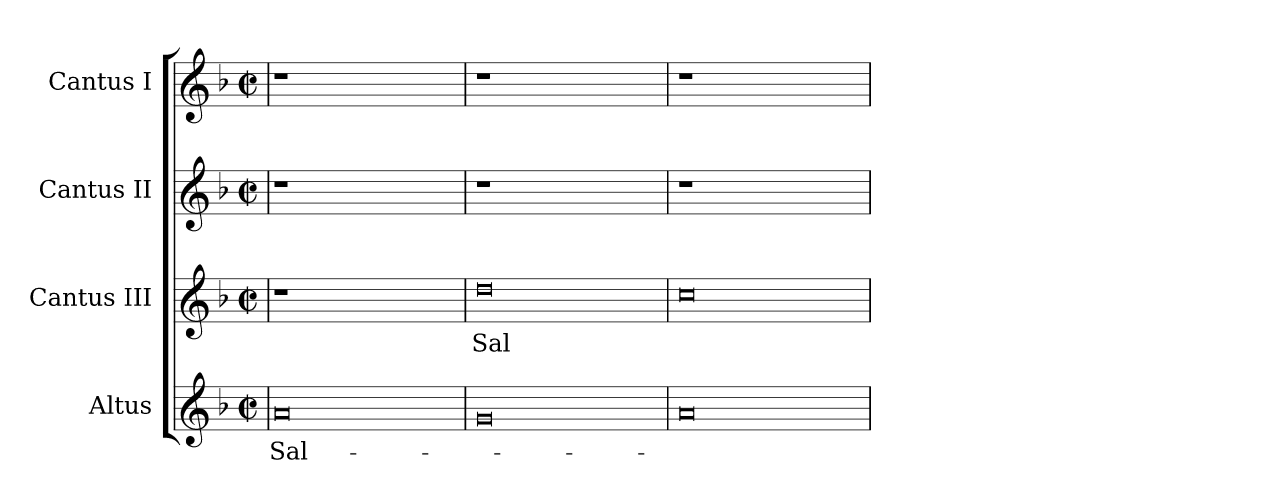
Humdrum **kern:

**kern	**text	**kern	**text	**kern	**kern
*part4	*part4	*part3	*part3	*part2	*part1
*staff4	*staff4	*staff3	*staff3	*staff2	*staff1
*I"Altus	*	*I"Cantus III	*	*I"Cantus II	*I"Cantus I
!!LO:PB:g=z
*stria5	*	*stria5	*	*stria5	*stria5
*clefG2	*	*clefG2	*	*clefG2	*clefG2
*k[b-]	*	*k[b-]	*	*k[b-]	*k[b-]
*F:	*	*F:	*	*F:	*F:
*M2/2	*	*M2/2	*	*M2/2	*M2/2
*met(c|)	*	*met(c|)	*	*met(c|)	*met(c|)
=1	=1!	=1	=1!	=1	=1!
!	!LO:LY:b:cj	!	!	!	!
0a	Sal-	1r	.	1r	1r
.	.	1ryy	.	1ryy	1ryy
=2	=2	=2	=2	=2	=2
!	!	!	!LO:LY:b:cj	!	!
0g	.	0dd	Sal	1r	1r
.	.	.	.	1ryy	1ryy
=3	=3	=3	=3	=3	=3
0a	.	0cc	.	1r	1r
.	.	.	.	1ryy	1ryy
=	=	=	=	=	=
*-	*-	*-	*-	*-	*-
